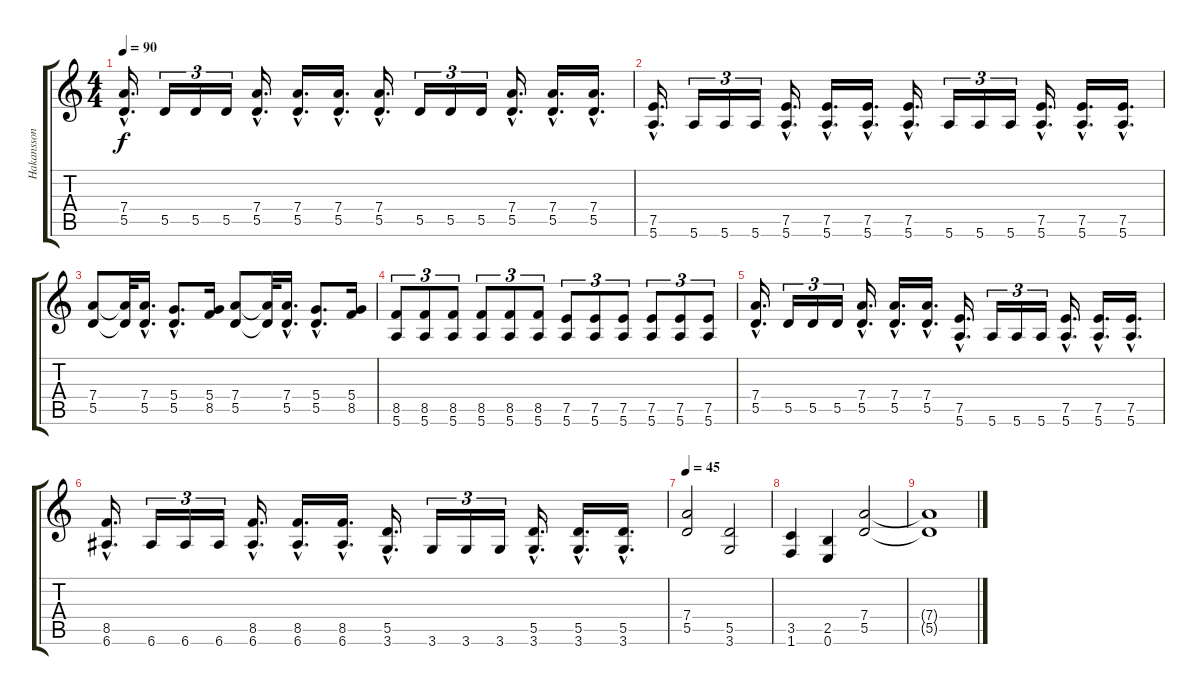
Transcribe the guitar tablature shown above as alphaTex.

\track ("Hakansson" "Hakansson") {instrument distortionguitar}
\staff {score tabs}
\tuning (E4 B3 G3 D3 A2 E2) {hide}
\ts (4 4)
\tempo 90
\clef g2
\ks c
(7.4{hac} 5.5{hac}).16{d dy f} 5.5.16{tu (3 2)} 5.5.16{tu (3 2)} 5.5.16{tu (3 2)} (7.4{hac} 5.5{hac}).16{d} (7.4{hac} 5.5{hac}).16{d} (7.4{hac} 5.5{hac}).16{d} (7.4{hac} 5.5{hac}).16{d} 5.5.16{tu (3 2)} 5.5.16{tu (3 2)} 5.5.16{tu (3 2)} (7.4{hac} 5.5{hac}).16{d} (7.4{hac} 5.5{hac}).16{d} (7.4{hac} 5.5{hac}).16{d} |
(7.5{hac} 5.6{hac}).16{d} 5.6.16{tu (3 2)} 5.6.16{tu (3 2)} 5.6.16{tu (3 2)} (7.5{hac} 5.6{hac}).16{d} (7.5{hac} 5.6{hac}).16{d} (7.5{hac} 5.6{hac}).16{d} (7.5{hac} 5.6{hac}).16{d} 5.6.16{tu (3 2)} 5.6.16{tu (3 2)} 5.6.16{tu (3 2)} (7.5{hac} 5.6{hac}).16{d} (7.5{hac} 5.6{hac}).16{d} (7.5{hac} 5.6{hac}).16{d} |
(7.4 5.5).8 (7.4{t} 5.5{t}).32 (7.4{hac} 5.5{hac}).16{d} (5.4{hac} 5.5{hac}).8{d} (5.4 8.5).16 (7.4 5.5).8 (7.4{t} 5.5{t}).32 (7.4{hac} 5.5{hac}).16{d} (5.4{hac} 5.5{hac}).8{d} (5.4 8.5).16 |
(8.5 5.6).8{tu (3 2)} (8.5 5.6).8{tu (3 2)} (8.5 5.6).8{tu (3 2)} (8.5 5.6).8{tu (3 2)} (8.5 5.6).8{tu (3 2)} (8.5 5.6).8{tu (3 2)} (7.5 5.6).8{tu (3 2)} (7.5 5.6).8{tu (3 2)} (7.5 5.6).8{tu (3 2)} (7.5 5.6).8{tu (3 2)} (7.5 5.6).8{tu (3 2)} (7.5 5.6).8{tu (3 2)} |
(7.4{hac} 5.5{hac}).16{d} 5.5.16{tu (3 2)} 5.5.16{tu (3 2)} 5.5.16{tu (3 2)} (7.4{hac} 5.5{hac}).16{d} (7.4{hac} 5.5{hac}).16{d} (7.4{hac} 5.5{hac}).16{d} (7.5{hac} 5.6{hac}).16{d} 5.6.16{tu (3 2)} 5.6.16{tu (3 2)} 5.6.16{tu (3 2)} (7.5{hac} 5.6{hac}).16{d} (7.5{hac} 5.6{hac}).16{d} (7.5{hac} 5.6{hac}).16{d} |
(8.5{hac} 6.6{hac}).16{d} 6.6.16{tu (3 2)} 6.6.16{tu (3 2)} 6.6.16{tu (3 2)} (8.5{hac} 6.6{hac}).16{d} (8.5{hac} 6.6{hac}).16{d} (8.5{hac} 6.6{hac}).16{d} (5.5{hac} 3.6{hac}).16{d} 3.6.16{tu (3 2)} 3.6.16{tu (3 2)} 3.6.16{tu (3 2)} (5.5{hac} 3.6{hac}).16{d} (5.5{hac} 3.6{hac}).16{d} (5.5{hac} 3.6{hac}).16{d} |
\tempo 45
(7.4 5.5).2 (5.5 3.6).2 |
(3.5 1.6).4 (2.5 0.6).4 (7.4 5.5).2 |
(7.4{t} 5.5{t}).1
